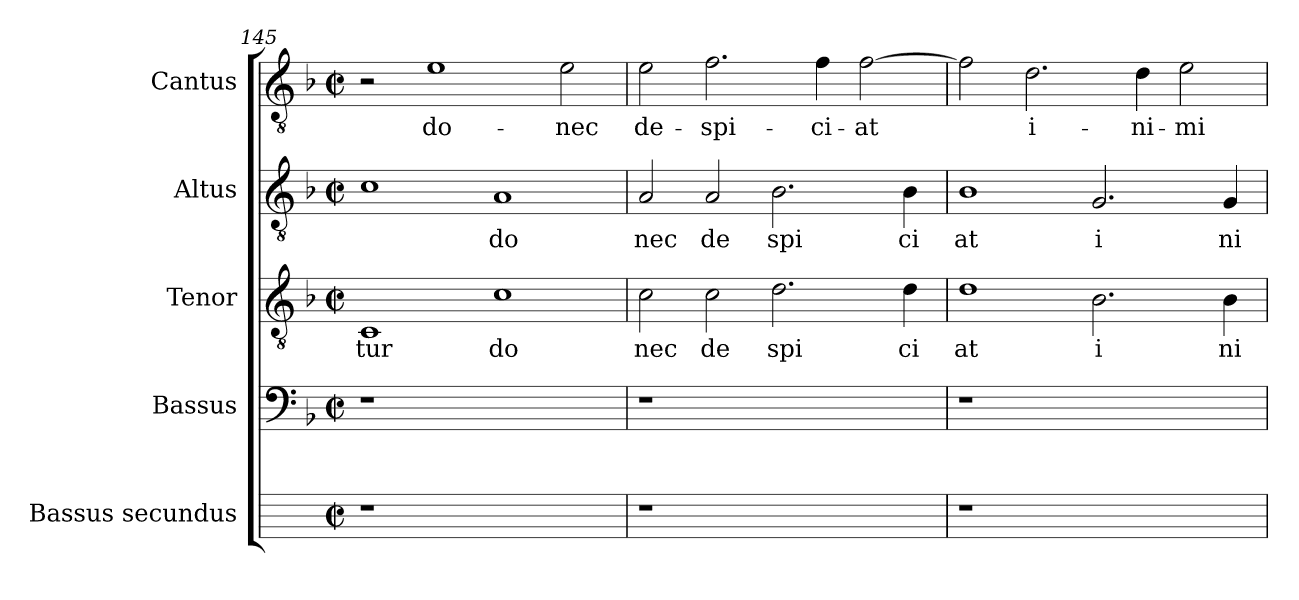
**kern	**kern	**kern	**text	**kern	**text	**kern	**text
*part5	*part4	*part3	*part3	*part2	*part2	*part1	*part1
*staff5	*staff4	*staff3	*staff3	*staff2	*staff2	*staff1	*staff1
*I"Bassus  secundus	*I"Bassus	*I"Tenor	*	*I"Altus	*	*I"Cantus	*
*	*I'B	*I'T	*	*I'A	*	*I'C	*
!!LO:PB:g=z
*	*clefF4	*clefGv2	*	*clefGv2	*	*clefGv2	*
*k[]	*k[b-]	*k[b-]	*	*k[b-]	*	*k[b-]	*
*C:	*F:	*F:	*	*F:	*	*F:	*
*M2/2	*M2/2	*M2/2	*	*M2/2	*	*M2/2	*
*met(c|)	*met(c|)	*met(c|)	*	*met(c|)	*	*met(c|)	*
=145	=145	=145	=145	=145	=145	=145	=145
!	!	!	!LO:LY:b:cj	!	!LO:LY:b:cj	!	!
1r	1r	1C	tur	1c	.	2r	.
!	!	!	!	!	!	!	!LO:LY:b:cj
.	.	.	.	.	.	1e	do-
!	!	!	!LO:LY:b:cj	!	!LO:LY:b:cj	!	!
1ryy	1ryy	1c	do	1A	do	.	.
!	!	!	!	!	!	!	!LO:LY:b:cj
.	.	.	.	.	.	2e\	-nec
=146	=146	=146	=146	=146	=146	=146	=146
!	!	!	!LO:LY:b:cj	!	!LO:LY:b:cj	!	!LO:LY:b:cj
1r	1r	2c\	nec	2A/	nec	2e\	de-
!	!	!	!LO:LY:b:cj	!	!LO:LY:b:cj	!	!LO:LY:b:cj
.	.	2c\	de	2A/	de	2.f\	-spi-
!	!	!	!LO:LY:b:cj	!	!LO:LY:b:cj	!	!
1ryy	1ryy	2.d\	spi	2.B-\	spi	.	.
!	!	!	!	!	!	!	!LO:LY:b:cj
.	.	.	.	.	.	4f\	-ci-
!	!	!	!	!	!	!	!LO:LY:b:cj
.	.	.	.	.	.	[>2f\	-at
!	!	!	!LO:LY:b:cj	!	!LO:LY:b:cj	!	!
.	.	4d\	ci	4B-\	ci	.	.
=147	=147	=147	=147	=147	=147	=147	=147
!	!	!	!LO:LY:b:cj	!	!LO:LY:b:cj	!	!LO:LY:b:cj
1r	1r	1d	at	1B-	at	2f\]	.
!	!	!	!	!	!	!	!LO:LY:b:cj
.	.	.	.	.	.	2.d\	i-
!	!	!	!LO:LY:b:cj	!	!LO:LY:b:cj	!	!
1ryy	1ryy	2.B-\	i	2.G/	i	.	.
!	!	!	!	!	!	!	!LO:LY:b:cj
.	.	.	.	.	.	4d\	-ni-
!	!	!	!	!	!	!	!LO:LY:b:cj
.	.	.	.	.	.	2e\	-mi-
!	!	!	!LO:LY:b:cj	!	!LO:LY:b:cj	!	!
.	.	4B-\	ni	4G/	ni	.	.
=	=	=	=	=	=	=	=
*-	*-	*-	*-	*-	*-	*-	*-
